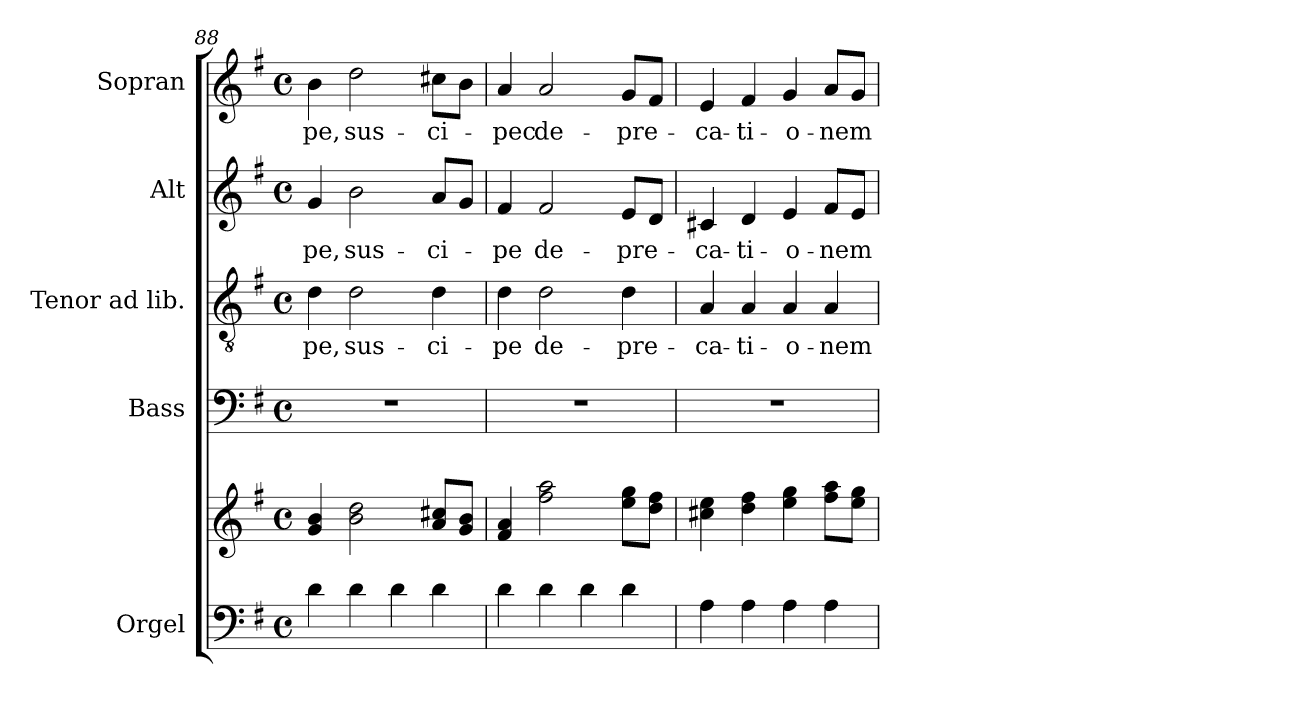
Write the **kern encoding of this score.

**kern	**kern	**kern	**kern	**text	**kern	**text	**kern	**text
*part5	*part5	*part4	*part3	*part3	*part2	*part2	*part1	*part1
*staff6	*staff5	*staff4	*staff3	*staff3	*staff2	*staff2	*staff1	*staff1
*I"Orgel	*	*I"Bass	*I"Tenor ad lib.	*	*I"Alt	*	*I"Sopran	*
*I'Org.	*	*I'B.	*I'T.	*	*I'A.	*	*I'S.	*
*clefF4	*clefG2	*clefF4	*clefGv2	*	*clefG2	*	*clefG2	*
*k[f#]	*k[f#]	*k[f#]	*k[f#]	*	*k[f#]	*	*k[f#]	*
*G:	*G:	*G:	*G:	*	*G:	*	*G:	*
*M4/4	*M4/4	*M4/4	*M4/4	*	*M4/4	*	*M4/4	*
*met(c)	*met(c)	*met(c)	*met(c)	*	*met(c)	*	*met(c)	*
=88	=88	=88	=88	=88	=88	=88	=88	=88
!	!	!	!	!LO:LY:b	!	!LO:LY:b	!	!LO:LY:b
4d\	4g/ 4b/	1r	4d\	-pe,	4g/	-pe,	4b\	-pe,
!	!	!	!	!LO:LY:b	!	!LO:LY:b	!	!LO:LY:b
4d\	2b\ 2dd\	.	2d\	sus-	2b\	sus-	2dd\	sus-
4d\	.	.	.	.	.	.	.	.
!	!	!	!	!LO:LY:b	!	!LO:LY:b	!	!LO:LY:b
4d\	8a/ 8cc#X/L	.	4d\	-ci-	8a/L	-ci-	8cc#X\L	-ci-
.	8g/ 8b/J	.	.	.	8g/J	.	8b\J	.
=89	=89	=89	=89	=89	=89	=89	=89	=89
!	!	!	!	!LO:LY:b	!	!LO:LY:b	!	!LO:LY:b
4d\	4f#/ 4a/	1r	4d\	-pe	4f#/	-pe	4a/	-pec
!	!	!	!	!LO:LY:b	!	!LO:LY:b	!	!LO:LY:b
4d\	2ff#\ 2aa\	.	2d\	de-	2f#/	de-	2a/	de-
4d\	.	.	.	.	.	.	.	.
!	!	!	!	!LO:LY:b	!	!LO:LY:b	!	!LO:LY:b
4d\	8ee\ 8gg\L	.	4d\	-pre-	8e/L	-pre-	8g/L	-pre-
.	8dd\ 8ff#\J	.	.	.	8d/J	.	8f#/J	.
!!LO:LB:g=z
=90	=90	=90	=90	=90	=90	=90	=90	=90
!	!	!	!	!LO:LY:b	!	!LO:LY:b	!	!LO:LY:b
4A\	4cc#X\ 4ee\	1r	4A/	-ca-	4c#X/	-ca-	4e/	-ca-
!	!	!	!	!LO:LY:b	!	!LO:LY:b	!	!LO:LY:b
4A\	4dd\ 4ff#\	.	4A/	-ti-	4d/	-ti-	4f#/	-ti-
!	!	!	!	!LO:LY:b	!	!LO:LY:b	!	!LO:LY:b
4A\	4ee\ 4gg\	.	4A/	-o-	4e/	-o-	4g/	-o-
!	!	!	!	!LO:LY:b	!	!LO:LY:b	!	!LO:LY:b
4A\	8ff#\ 8aa\L	.	4A/	-nem	8f#/L	-nem	8a/L	-nem
.	8ee\ 8gg\J	.	.	.	8e/J	.	8g/J	.
=	=	=	=	=	=	=	=	=
*-	*-	*-	*-	*-	*-	*-	*-	*-
